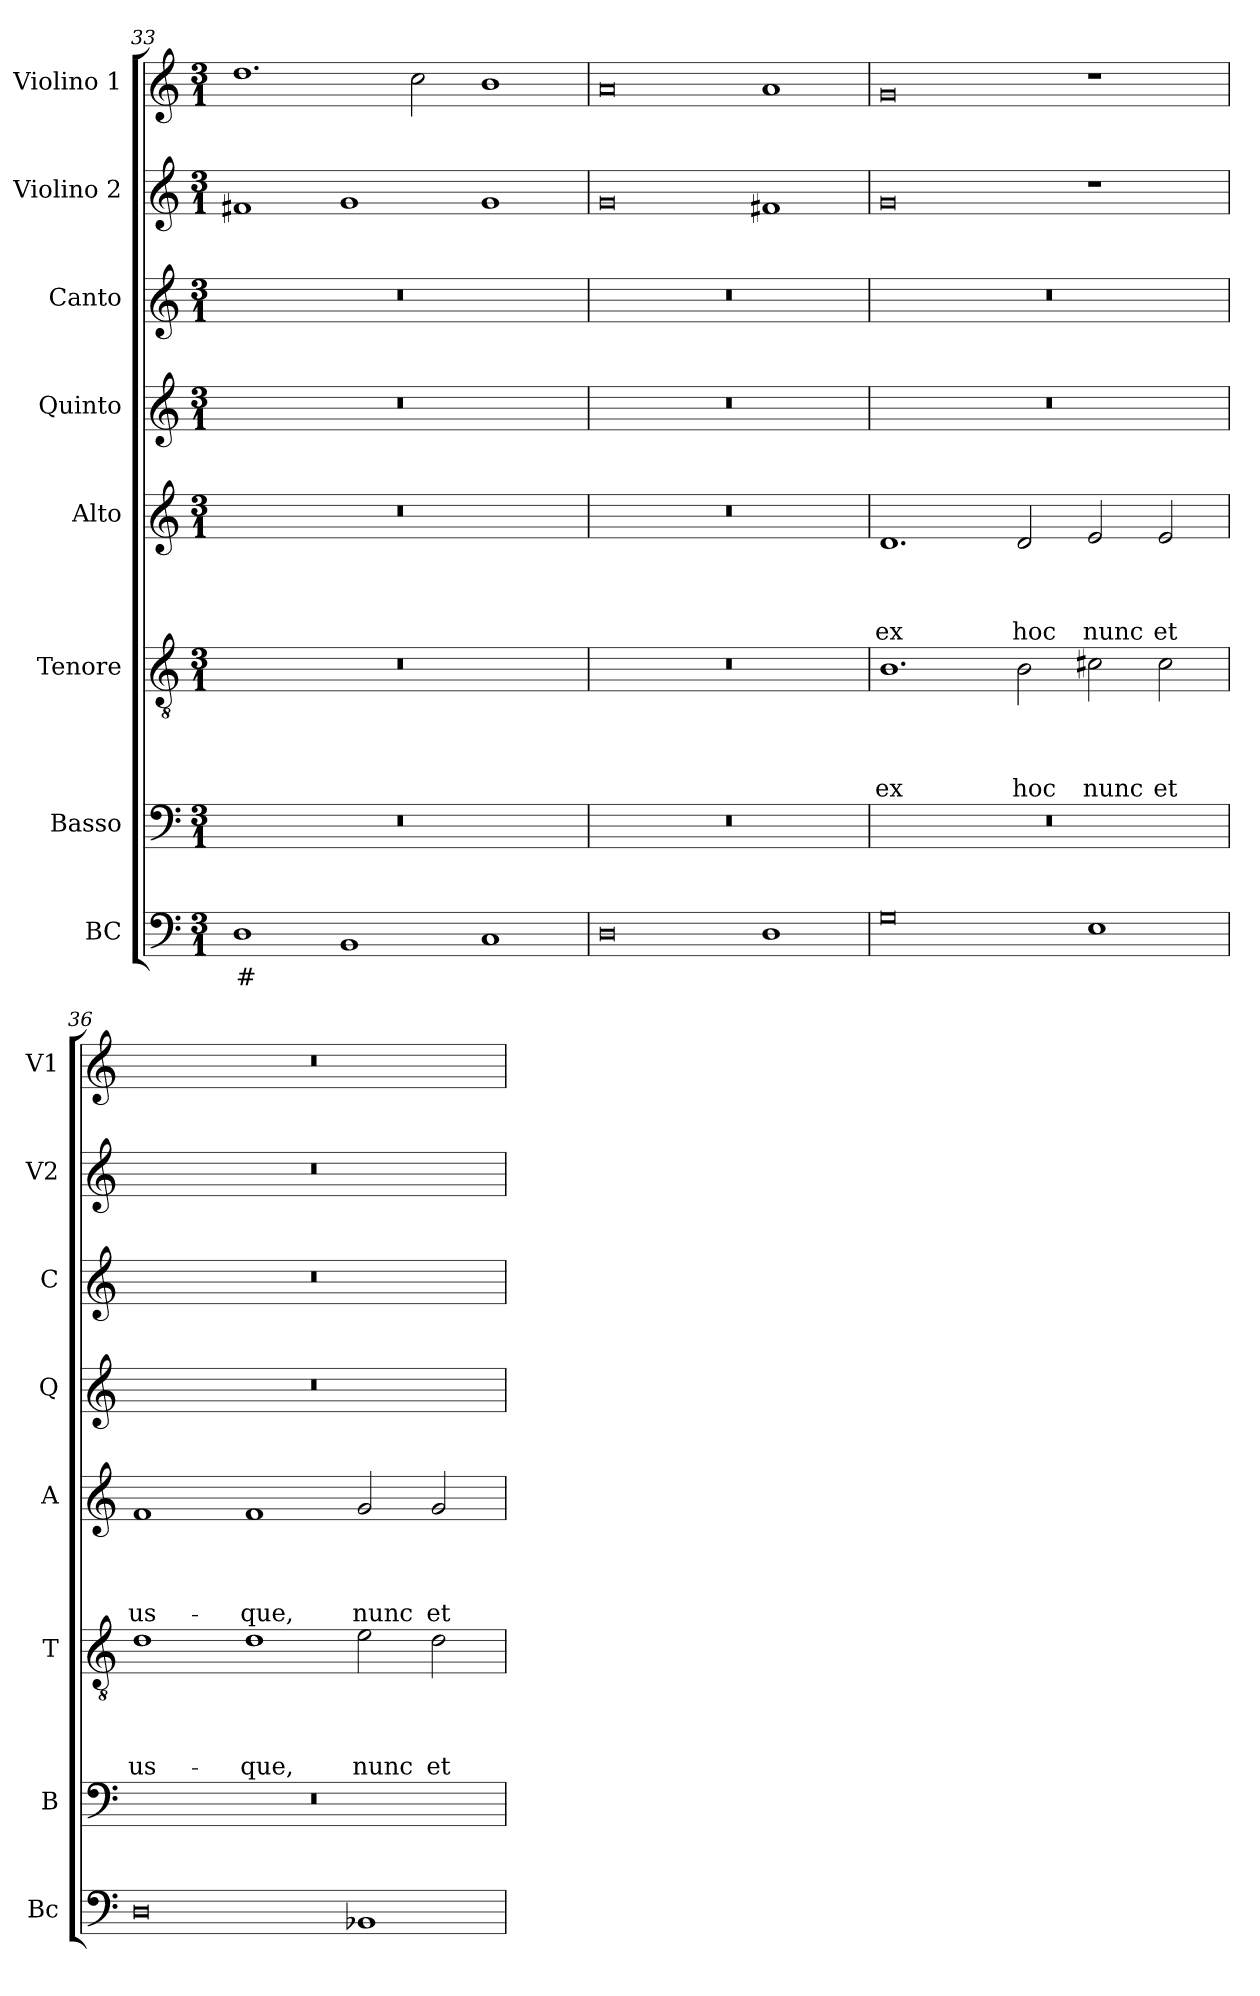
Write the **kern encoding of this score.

**kern	**text	**kern	**kern	**text	**text	**text	**text	**kern	**text	**text	**text	**text	**kern	**kern	**kern	**kern
*part8	*part8	*part7	*part6	*part6	*part6	*part6	*part6	*part5	*part5	*part5	*part5	*part5	*part4	*part3	*part2	*part1
*staff8	*staff8	*staff7	*staff6	*staff6	*staff6	*staff6	*staff6	*staff5	*staff5	*staff5	*staff5	*staff5	*staff4	*staff3	*staff2	*staff1
*I"BC	*	*I"Basso	*I"Tenore	*	*	*	*	*I"Alto	*	*	*	*	*I"Quinto	*I"Canto	*I"Violino 2	*I"Violino 1
*I'Bc	*	*I'B	*I'T	*	*	*	*	*I'A	*	*	*	*	*I'Q	*I'C	*I'V2	*I'V1
*clefF4	*	*clefF4	*clefGv2	*	*	*	*	*clefG2	*	*	*	*	*clefG2	*clefG2	*clefG2	*clefG2
*k[]	*	*k[]	*k[]	*	*	*	*	*k[]	*	*	*	*	*k[]	*k[]	*k[]	*k[]
*C:	*	*C:	*C:	*	*	*	*	*C:	*	*	*	*	*C:	*C:	*C:	*C:
*M3/1	*	*M3/1	*M3/1	*	*	*	*	*M3/1	*	*	*	*	*M3/1	*M3/1	*M3/1	*M3/1
=33	=33	=33	=33	=33	=33	=33	=33	=33	=33	=33	=33	=33	=33	=33	=33	=33
!	!LO:LY:b	!	!	!	!	!	!	!	!	!	!	!	!	!	!	!
1D	#	0.r	0.r	.	.	.	.	0.r	.	.	.	.	0.r	0.r	1f#X	1.dd
1BB	.	.	.	.	.	.	.	.	.	.	.	.	.	.	1g	.
.	.	.	.	.	.	.	.	.	.	.	.	.	.	.	.	2cc\
1C	.	.	.	.	.	.	.	.	.	.	.	.	.	.	1g	1b
=34	=34	=34	=34	=34	=34	=34	=34	=34	=34	=34	=34	=34	=34	=34	=34	=34
0D	.	0.r	0.r	.	.	.	.	0.r	.	.	.	.	0.r	0.r	0g	0a
1D	.	.	.	.	.	.	.	.	.	.	.	.	.	.	1f#X	1a
=35	=35	=35	=35	=35	=35	=35	=35	=35	=35	=35	=35	=35	=35	=35	=35	=35
!	!	!	!	!	!	!	!LO:LY:b	!	!	!	!	!LO:LY:b	!	!	!	!
0G	.	0.r	1.B	.	.	.	ex	1.d	.	.	.	ex	0.r	0.r	0g	0g
!	!	!	!	!	!	!	!LO:LY:b	!	!	!	!	!LO:LY:b	!	!	!	!
.	.	.	2B\	.	.	.	hoc	2d/	.	.	.	hoc	.	.	.	.
!	!	!	!	!	!	!	!LO:LY:b	!	!	!	!	!LO:LY:b	!	!	!	!
1E	.	.	2c#X\	.	.	.	nunc	2e/	.	.	.	nunc	.	.	1r	1r
!	!	!	!	!	!	!	!LO:LY:b	!	!	!	!	!LO:LY:b	!	!	!	!
.	.	.	2c#\	.	.	.	et	2e/	.	.	.	et	.	.	.	.
=36	=36	=36	=36	=36	=36	=36	=36	=36	=36	=36	=36	=36	=36	=36	=36	=36
!	!	!	!	!	!	!	!LO:LY:b	!	!	!	!	!LO:LY:b	!	!	!	!
0D	.	0.r	1d	.	.	.	us-	1f	.	.	.	us-	0.r	0.r	0.r	0.r
!	!	!	!	!	!	!	!LO:LY:b	!	!	!	!	!LO:LY:b	!	!	!	!
.	.	.	1d	.	.	.	-que,	1f	.	.	.	-que,	.	.	.	.
!	!	!	!	!	!	!	!LO:LY:b	!	!	!	!	!LO:LY:b	!	!	!	!
1BB-X	.	.	2e\	.	.	.	nunc	2g/	.	.	.	nunc	.	.	.	.
!	!	!	!	!	!	!	!LO:LY:b	!	!	!	!	!LO:LY:b	!	!	!	!
.	.	.	2d\	.	.	.	et	2g/	.	.	.	et	.	.	.	.
=	=	=	=	=	=	=	=	=	=	=	=	=	=	=	=	=
*-	*-	*-	*-	*-	*-	*-	*-	*-	*-	*-	*-	*-	*-	*-	*-	*-
